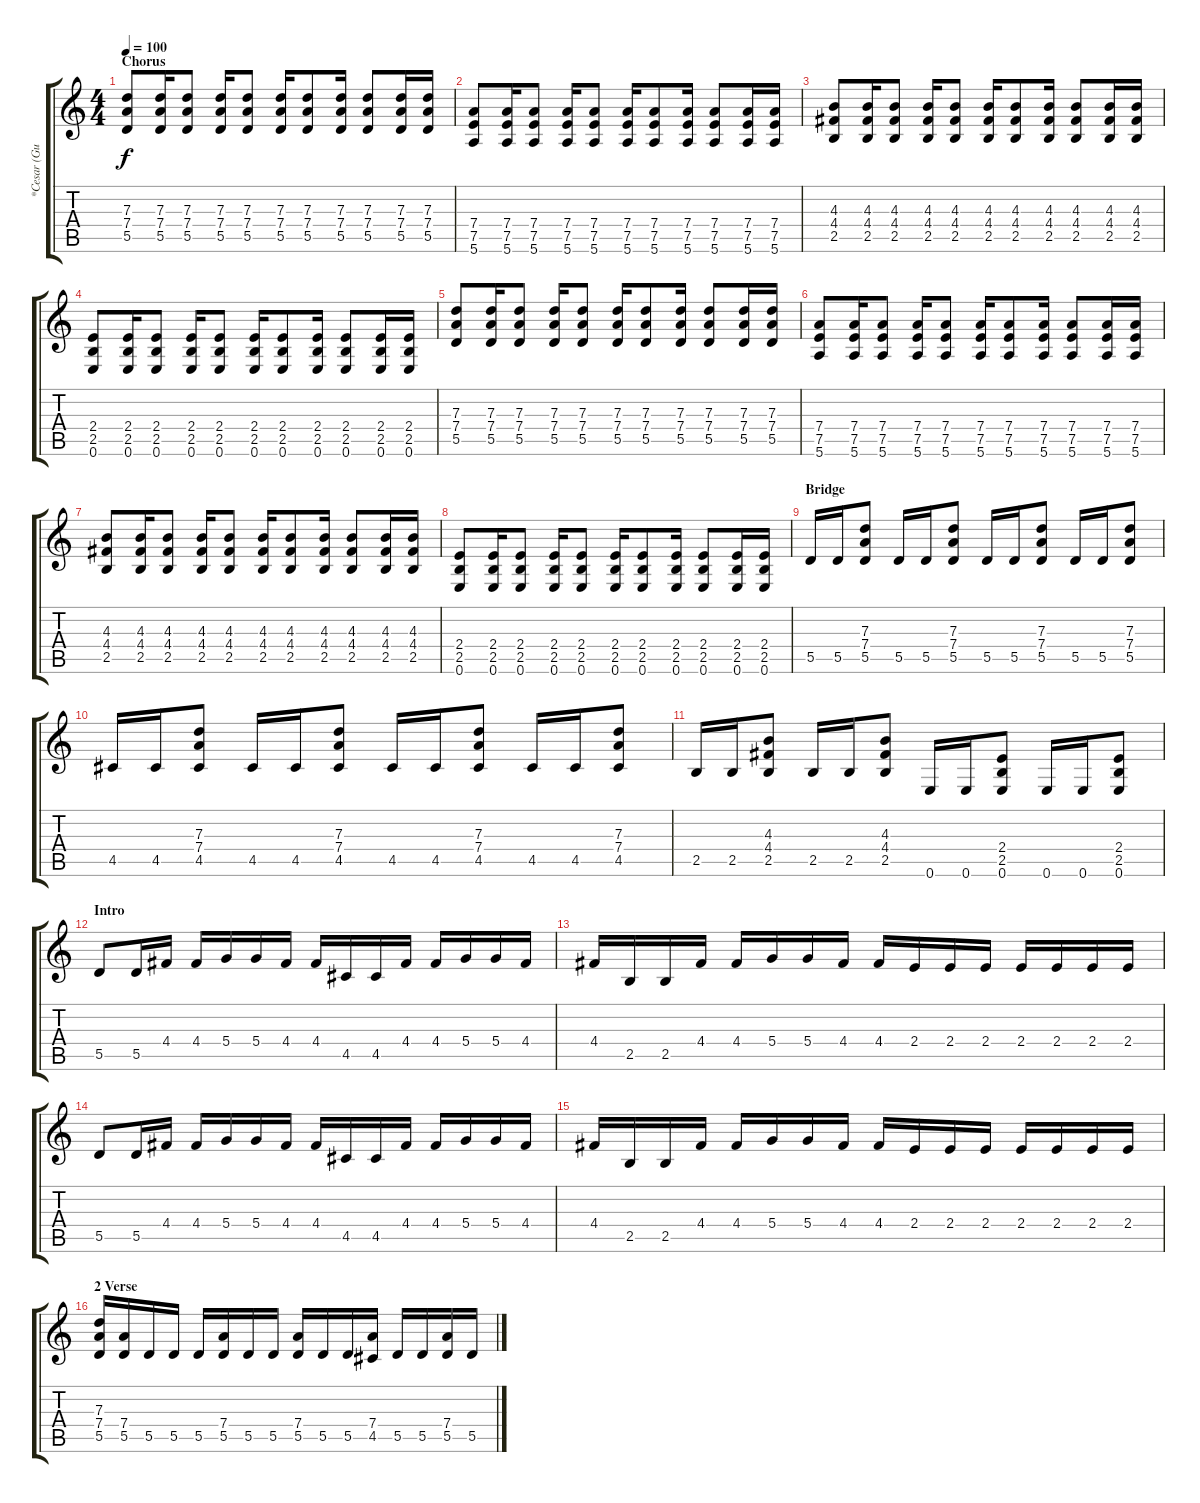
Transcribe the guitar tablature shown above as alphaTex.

\track ("*Cesar (Guitar I)" "*Cesar (Gu") {instrument distortionguitar}
\staff {score tabs}
\tuning (E4 B3 G3 D3 A2 E2) {hide}
\ts (4 4)
\section ("" "Chorus")
\tempo 100
\clef g2
\ks c
(7.3 7.4 5.5).8{dy f} (7.3 7.4 5.5).16 (7.3 7.4 5.5).8 (7.3 7.4 5.5).16 (7.3 7.4 5.5).8 (7.3 7.4 5.5).16 (7.3 7.4 5.5).8 (7.3 7.4 5.5).16 (7.3 7.4 5.5).8 (7.3 7.4 5.5).16 (7.3 7.4 5.5).16 |
(7.4 7.5 5.6).8 (7.4 7.5 5.6).16 (7.4 7.5 5.6).8 (7.4 7.5 5.6).16 (7.4 7.5 5.6).8 (7.4 7.5 5.6).16 (7.4 7.5 5.6).8 (7.4 7.5 5.6).16 (7.4 7.5 5.6).8 (7.4 7.5 5.6).16 (7.4 7.5 5.6).16 |
(4.3 4.4 2.5).8 (4.3 4.4 2.5).16 (4.3 4.4 2.5).8 (4.3 4.4 2.5).16 (4.3 4.4 2.5).8 (4.3 4.4 2.5).16 (4.3 4.4 2.5).8 (4.3 4.4 2.5).16 (4.3 4.4 2.5).8 (4.3 4.4 2.5).16 (4.3 4.4 2.5).16 |
(2.4 2.5 0.6).8 (2.4 2.5 0.6).16 (2.4 2.5 0.6).8 (2.4 2.5 0.6).16 (2.4 2.5 0.6).8 (2.4 2.5 0.6).16 (2.4 2.5 0.6).8 (2.4 2.5 0.6).16 (2.4 2.5 0.6).8 (2.4 2.5 0.6).16 (2.4 2.5 0.6).16 |
(7.3 7.4 5.5).8 (7.3 7.4 5.5).16 (7.3 7.4 5.5).8 (7.3 7.4 5.5).16 (7.3 7.4 5.5).8 (7.3 7.4 5.5).16 (7.3 7.4 5.5).8 (7.3 7.4 5.5).16 (7.3 7.4 5.5).8 (7.3 7.4 5.5).16 (7.3 7.4 5.5).16 |
(7.4 7.5 5.6).8 (7.4 7.5 5.6).16 (7.4 7.5 5.6).8 (7.4 7.5 5.6).16 (7.4 7.5 5.6).8 (7.4 7.5 5.6).16 (7.4 7.5 5.6).8 (7.4 7.5 5.6).16 (7.4 7.5 5.6).8 (7.4 7.5 5.6).16 (7.4 7.5 5.6).16 |
(4.3 4.4 2.5).8 (4.3 4.4 2.5).16 (4.3 4.4 2.5).8 (4.3 4.4 2.5).16 (4.3 4.4 2.5).8 (4.3 4.4 2.5).16 (4.3 4.4 2.5).8 (4.3 4.4 2.5).16 (4.3 4.4 2.5).8 (4.3 4.4 2.5).16 (4.3 4.4 2.5).16 |
(2.4 2.5 0.6).8 (2.4 2.5 0.6).16 (2.4 2.5 0.6).8 (2.4 2.5 0.6).16 (2.4 2.5 0.6).8 (2.4 2.5 0.6).16 (2.4 2.5 0.6).8 (2.4 2.5 0.6).16 (2.4 2.5 0.6).8 (2.4 2.5 0.6).16 (2.4 2.5 0.6).16 |
\section ("" "Bridge")
5.5.16 5.5.16 (7.3 7.4 5.5).8 5.5.16 5.5.16 (7.3 7.4 5.5).8 5.5.16 5.5.16 (7.3 7.4 5.5).8 5.5.16 5.5.16 (7.3 7.4 5.5).8 |
4.5.16 4.5.16 (7.3 7.4 4.5).8 4.5.16 4.5.16 (7.3 7.4 4.5).8 4.5.16 4.5.16 (7.3 7.4 4.5).8 4.5.16 4.5.16 (7.3 7.4 4.5).8 |
2.5.16 2.5.16 (4.3 4.4 2.5).8 2.5.16 2.5.16 (4.3 4.4 2.5).8 0.6.16 0.6.16 (2.4 2.5 0.6).8 0.6.16 0.6.16 (2.4 2.5 0.6).8 |
\section ("" "Intro")
5.5.8 5.5.16 4.4.16 4.4.16 5.4.16 5.4.16 4.4.16 4.4.16 4.5.16 4.5.16 4.4.16 4.4.16 5.4.16 5.4.16 4.4.16 |
4.4.16 2.5.16 2.5.16 4.4.16 4.4.16 5.4.16 5.4.16 4.4.16 4.4.16 2.4.16 2.4.16 2.4.16 2.4.16 2.4.16 2.4.16 2.4.16 |
5.5.8 5.5.16 4.4.16 4.4.16 5.4.16 5.4.16 4.4.16 4.4.16 4.5.16 4.5.16 4.4.16 4.4.16 5.4.16 5.4.16 4.4.16 |
4.4.16 2.5.16 2.5.16 4.4.16 4.4.16 5.4.16 5.4.16 4.4.16 4.4.16 2.4.16 2.4.16 2.4.16 2.4.16 2.4.16 2.4.16 2.4.16 |
\section ("" "2 Verse")
(7.3 7.4 5.5).16 (7.4 5.5).16 5.5.16 5.5.16 5.5.16 (7.4 5.5).16 5.5.16 5.5.16 (7.4 5.5).16 5.5.16 5.5.16 (7.4 4.5).16 5.5.16 5.5.16 (7.4 5.5).16 5.5.16
